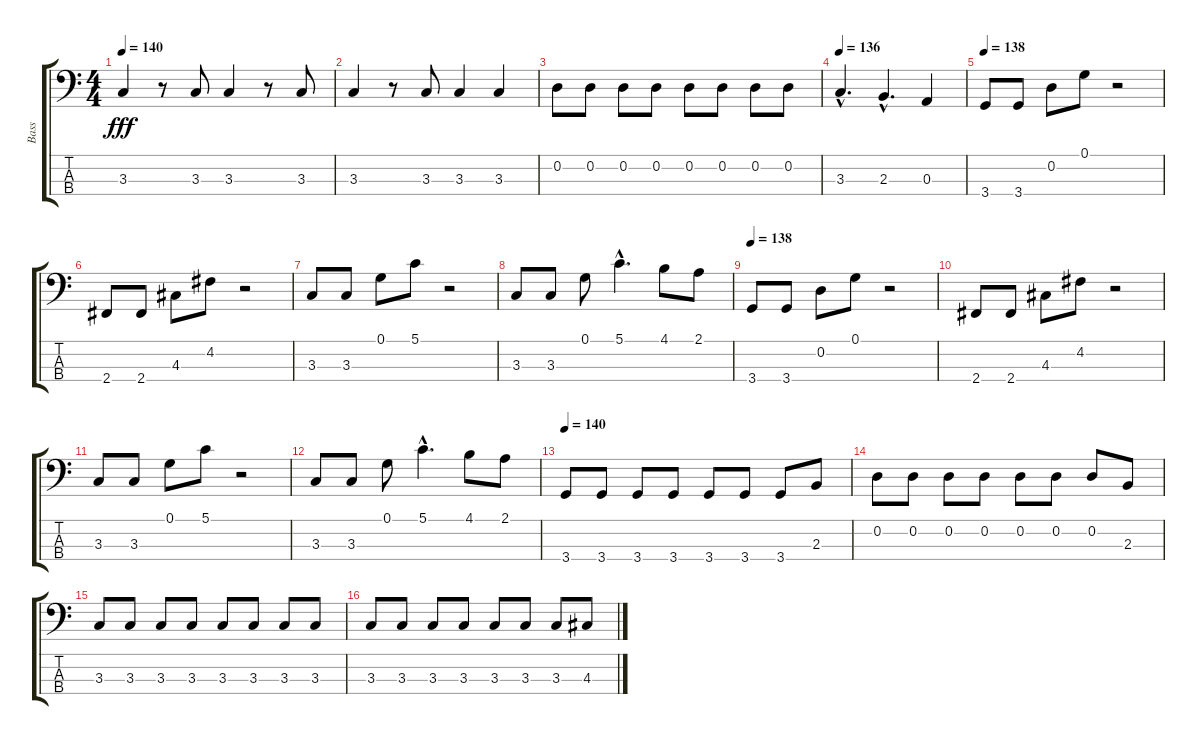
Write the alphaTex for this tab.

\track ("Bass" "Bass") {instrument electricbassfinger}
\staff {score tabs}
\tuning (G2 D2 A1 E1) {hide}
\ts (4 4)
\tempo 140
\clef f4
\ks c
3.3.4{dy fff} r.8 3.3.8 3.3.4 r.8 3.3.8 |
3.3.4 r.8 3.3.8 3.3.4 3.3.4 |
0.2.8 0.2.8 0.2.8 0.2.8 0.2.8 0.2.8 0.2.8 0.2.8 |
\tempo 136
3.3{hac}.4{d} 2.3{hac}.4{d} 0.3.4 |
\tempo 138
3.4.8 3.4.8 0.2.8 0.1.8 r.2 |
2.4.8 2.4.8 4.3.8 4.2.8 r.2 |
3.3.8 3.3.8 0.1.8 5.1.8 r.2 |
3.3.8 3.3.8 0.1.8 5.1{hac}.4{d} 4.1.8 2.1.8 |
\tempo 138
3.4.8 3.4.8 0.2.8 0.1.8 r.2 |
2.4.8 2.4.8 4.3.8 4.2.8 r.2 |
3.3.8 3.3.8 0.1.8 5.1.8 r.2 |
3.3.8 3.3.8 0.1.8 5.1{hac}.4{d} 4.1.8 2.1.8 |
\tempo 140
3.4.8 3.4.8 3.4.8 3.4.8 3.4.8 3.4.8 3.4.8 2.3.8 |
0.2.8 0.2.8 0.2.8 0.2.8 0.2.8 0.2.8 0.2.8 2.3.8 |
3.3.8 3.3.8 3.3.8 3.3.8 3.3.8 3.3.8 3.3.8 3.3.8 |
3.3.8 3.3.8 3.3.8 3.3.8 3.3.8 3.3.8 3.3.8 4.3.8
